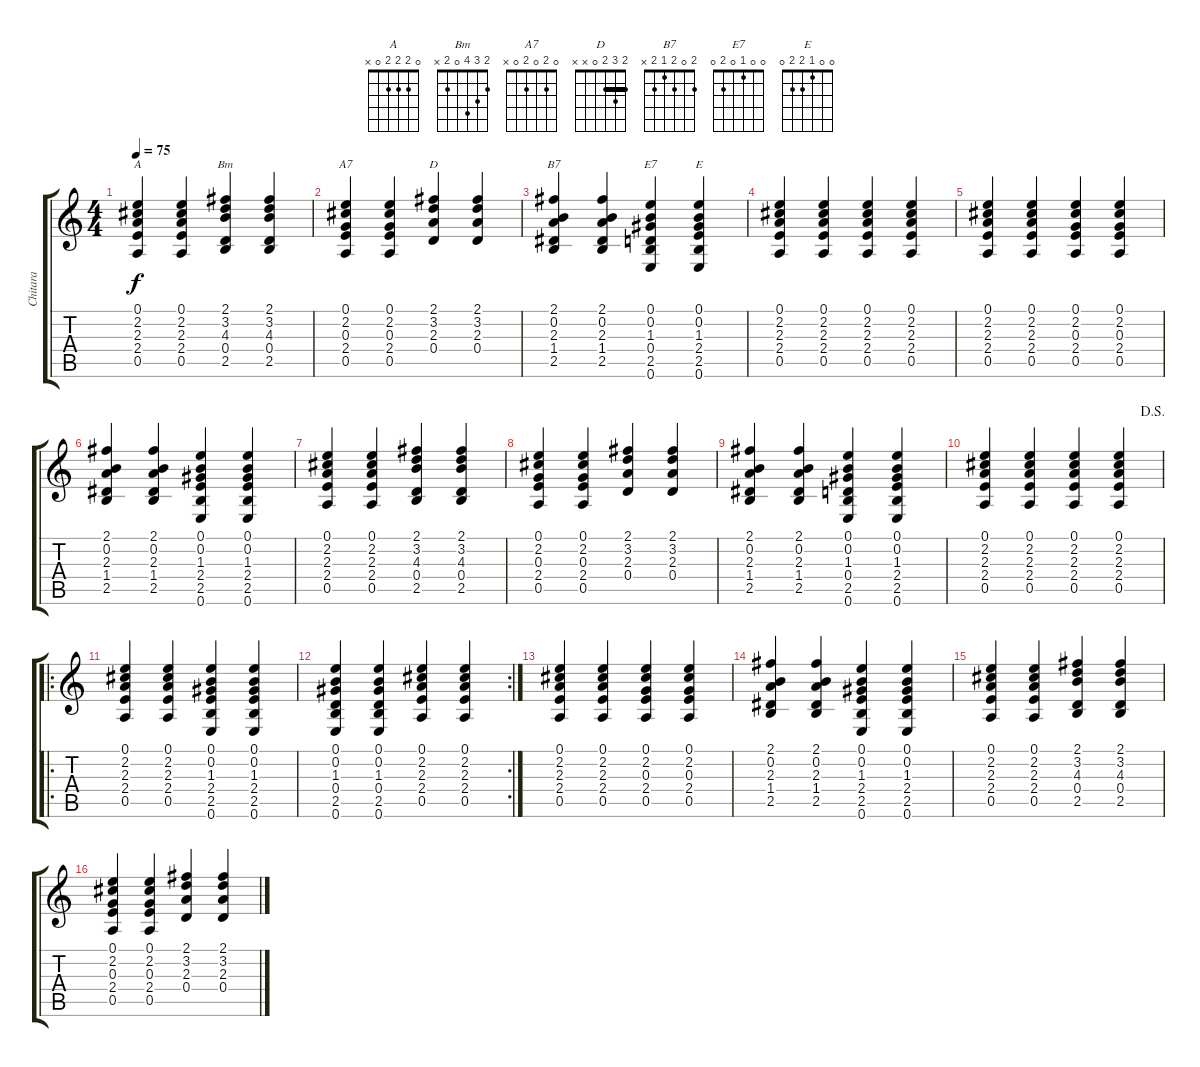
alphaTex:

\track ("Chitara" "Chitara") {instrument acousticguitarsteel}
\staff {score tabs}
\tuning (E4 B3 G3 D3 A2 E2) {hide}
\chord ("A" 0 2 2 2 0 x)
\chord ("Bm" 2 3 4 0 2 x)
\chord ("A7" 0 2 0 2 0 x)
\chord ("D" 2 3 2 0 x x) {barre 2}
\chord ("B7" 2 0 2 1 2 x)
\chord ("E7" 0 0 1 0 2 0)
\chord ("E" 0 0 1 2 2 0)
\ts (4 4)
\tempo 75
\clef g2
\ks c
(0.1 2.2 2.3 2.4 0.5).4{ch "A" dy f} (0.1 2.2 2.3 2.4 0.5).4 (2.1 3.2 4.3 0.4 2.5).4{ch "Bm"} (2.1 3.2 4.3 0.4 2.5).4 |
(0.1 2.2 0.3 2.4 0.5).4{ch "A7"} (0.1 2.2 0.3 2.4 0.5).4 (2.1 3.2 2.3 0.4).4{ch "D"} (2.1 3.2 2.3 0.4).4 |
(2.1 0.2 2.3 1.4 2.5).4{ch "B7"} (2.1 0.2 2.3 1.4 2.5).4 (0.1 0.2 1.3 0.4 2.5 0.6).4{ch "E7"} (0.1 0.2 1.3 2.4 2.5 0.6).4{ch "E"} |
(0.1 2.2 2.3 2.4 0.5).4 (0.1 2.2 2.3 2.4 0.5).4 (0.1 2.2 2.3 2.4 0.5).4 (0.1 2.2 2.3 2.4 0.5).4 |
(0.1 2.2 2.3 2.4 0.5).4 (0.1 2.2 2.3 2.4 0.5).4 (0.1 2.2 0.3 2.4 0.5).4 (0.1 2.2 0.3 2.4 0.5).4 |
(2.1 0.2 2.3 1.4 2.5).4 (2.1 0.2 2.3 1.4 2.5).4 (0.1 0.2 1.3 2.4 2.5 0.6).4 (0.1 0.2 1.3 2.4 2.5 0.6).4 |
(0.1 2.2 2.3 2.4 0.5).4 (0.1 2.2 2.3 2.4 0.5).4 (2.1 3.2 4.3 0.4 2.5).4 (2.1 3.2 4.3 0.4 2.5).4 |
(0.1 2.2 0.3 2.4 0.5).4 (0.1 2.2 0.3 2.4 0.5).4 (2.1 3.2 2.3 0.4).4 (2.1 3.2 2.3 0.4).4 |
(2.1 0.2 2.3 1.4 2.5).4 (2.1 0.2 2.3 1.4 2.5).4 (0.1 0.2 1.3 0.4 2.5 0.6).4 (0.1 0.2 1.3 2.4 2.5 0.6).4 |
\jump dalsegno
(0.1 2.2 2.3 2.4 0.5).4 (0.1 2.2 2.3 2.4 0.5).4 (0.1 2.2 2.3 2.4 0.5).4 (0.1 2.2 2.3 2.4 0.5).4 |
\ro
(0.1 2.2 2.3 2.4 0.5).4 (0.1 2.2 2.3 2.4 0.5).4 (0.1 0.2 1.3 2.4 2.5 0.6).4 (0.1 0.2 1.3 2.4 2.5 0.6).4 |
\rc 2
(0.1 0.2 1.3 0.4 2.5 0.6).4 (0.1 0.2 1.3 0.4 2.5 0.6).4 (0.1 2.2 2.3 2.4 0.5).4 (0.1 2.2 2.3 2.4 0.5).4 |
(0.1 2.2 2.3 2.4 0.5).4 (0.1 2.2 2.3 2.4 0.5).4 (0.1 2.2 0.3 2.4 0.5).4 (0.1 2.2 0.3 2.4 0.5).4 |
(2.1 0.2 2.3 1.4 2.5).4 (2.1 0.2 2.3 1.4 2.5).4 (0.1 0.2 1.3 2.4 2.5 0.6).4 (0.1 0.2 1.3 2.4 2.5 0.6).4 |
(0.1 2.2 2.3 2.4 0.5).4 (0.1 2.2 2.3 2.4 0.5).4 (2.1 3.2 4.3 0.4 2.5).4 (2.1 3.2 4.3 0.4 2.5).4 |
(0.1 2.2 0.3 2.4 0.5).4 (0.1 2.2 0.3 2.4 0.5).4 (2.1 3.2 2.3 0.4).4 (2.1 3.2 2.3 0.4).4
